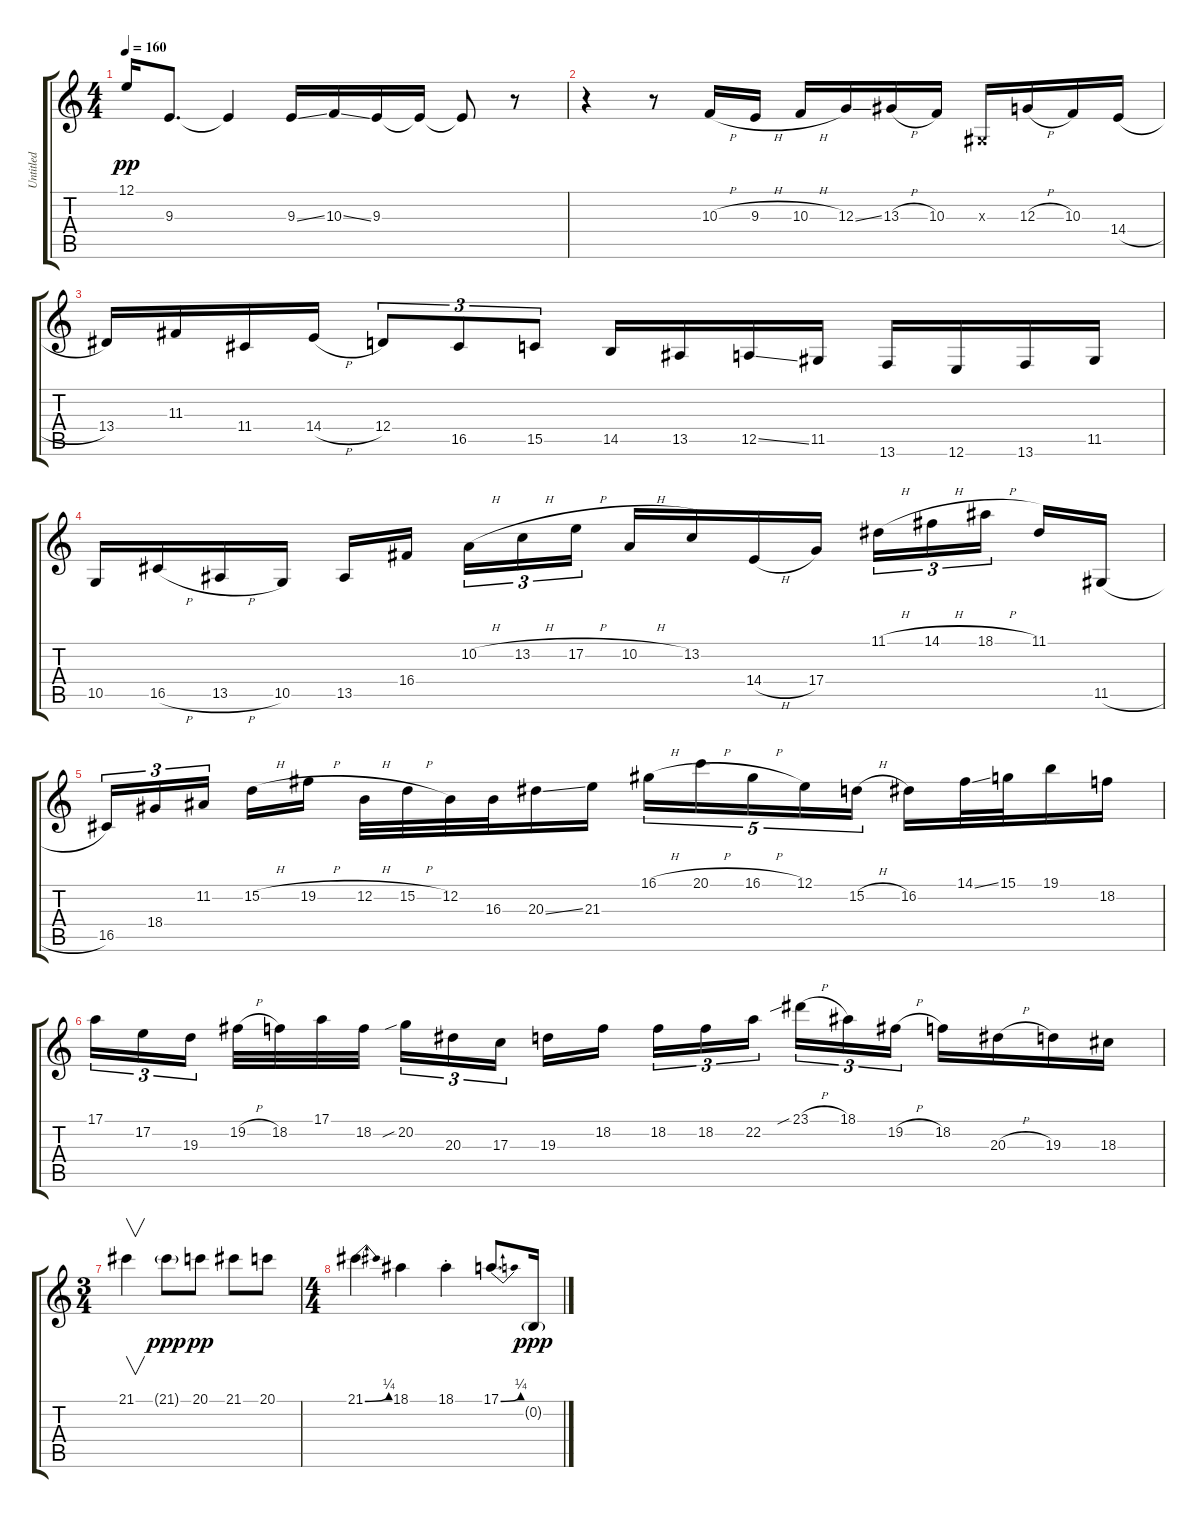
\track ("Untitled" "Untitled") {instrument tenorsax}
\staff {score tabs}
\tuning (E4 B3 G3 D3 A2 E2) {hide}
\ts (4 4)
\tempo 160
\clef g2
\ks c
12.1{t}.16{dy pp} 9.3.8{d} 9.3{t}.4 9.3{ss}.16 10.3{ss}.16 9.3.16 9.3{t}.16 9.3{t}.8 r.8 |
r.4 r.8 10.3{h}.16 9.3{h}.16 10.3{h}.16 12.3{ss}.16 13.3{h}.16 10.3.16 1.3{x}.16 12.3{h}.16 10.3.16 14.4{h}.16 |
13.4.16 11.3.16 11.4.16 14.4{h}.16 12.4.8{tu (3 2)} 16.5.8{tu (3 2)} 15.5.8{tu (3 2)} 14.5.16 13.5.16 12.5{ss}.16 11.5.16 13.6.16 12.6.16 13.6.16 11.5.16 |
10.5.16 16.5{h}.16 13.5{h}.16 10.5.16 13.5.16 16.4.16{beam splitsecondary} 10.2{h}.16{tu (3 2)} 13.2{h}.16{tu (3 2)} 17.2{h}.16{tu (3 2)} 10.2{h}.16 13.2.16 14.4{h}.16 17.4.16 11.1{h}.16{tu (3 2)} 14.1{h}.16{tu (3 2)} 18.1{h}.16{tu (3 2) beam splitsecondary} 11.1.16 11.5{h}.16 |
16.5.16{tu (3 2)} 18.4.16{tu (3 2)} 11.2.16{tu (3 2) beam splitsecondary} 15.2{h}.16 19.2{h}.16 12.2{h}.32 15.2{h}.32 12.2.32 16.3.32 20.3{ss}.16 21.3.16 16.1{h}.16{tu (5 4)} 20.1{h}.16{tu (5 4)} 16.1{h}.16{tu (5 4)} 12.1.16{tu (5 4)} 15.2{h}.16{tu (5 4)} 16.2.16 14.1{ss}.32 15.1.32 19.1.16 18.2.16 |
17.1.16{tu (3 2)} 17.2.16{tu (3 2)} 19.3.16{tu (3 2) beam splitsecondary} 19.2{h}.32 18.2.32 17.1.32 18.2.32 20.2{sib}.16{tu (3 2)} 20.3.16{tu (3 2)} 17.3.16{tu (3 2) beam splitsecondary} 19.3.16 18.2.16 18.2.16{tu (3 2)} 18.2.16{tu (3 2)} 22.2.16{tu (3 2) beam splitsecondary} 23.1{sib h}.16{tu (3 2)} 18.1.16{tu (3 2)} 19.2{h}.16{tu (3 2)} 18.2.16 20.3{h}.16 19.3.16 18.3.16 |
\ts (3 4)
21.1.4{v} 21.1{g}.8{dy ppp} 20.1.8{dy pp} 21.1.8 20.1.8 |
\ts (4 4)
21.1{be (bend 0 0 60 1)}.4 18.1.4 18.1{st}.4 17.1{be (bend 0 0 60 1)}.8{d} 0.2{g}.16{dy ppp}
